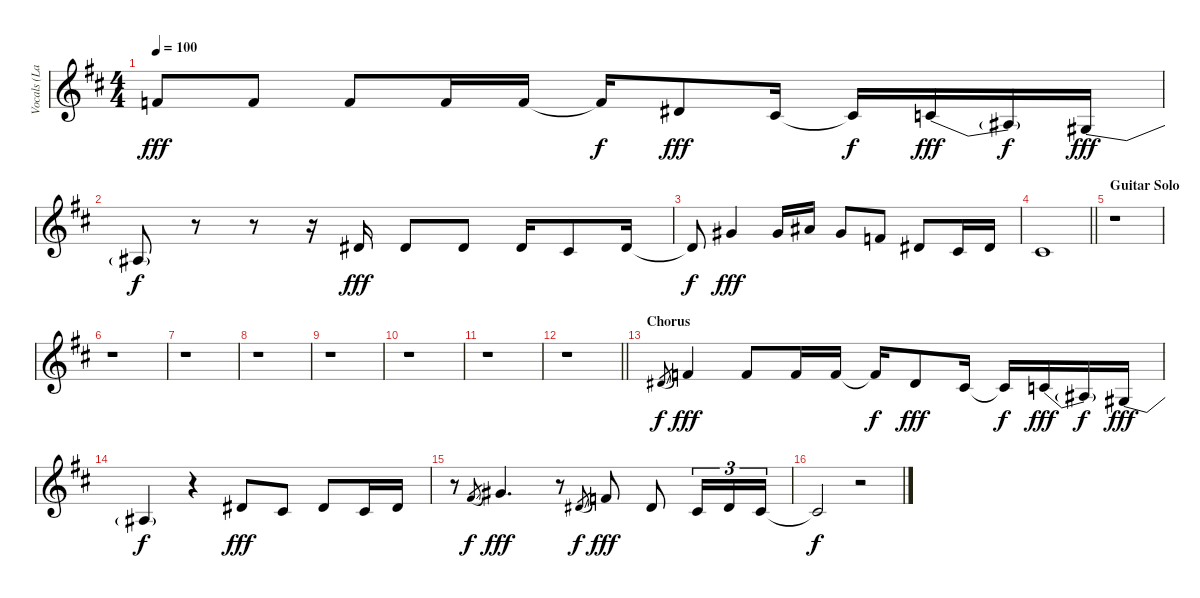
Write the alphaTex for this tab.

\track ("Vocals (Layne)" "Vocals (La") {instrument oboe}
\staff {score}
\tuning (Eb4 Bb3 Gb3 Db3 Ab2 Eb2) {hide}
\ts (4 4)
\tempo 100
\clef g2
\ks bminor
7.2.8{dy fff} 7.2.8 7.2.8 7.2.16 7.2.16 7.2{t}.16{dy f} 5.2.8{dy fff} 7.3.16 7.3{t}.16{dy f} 4.3{be (custom 0 4 20 4 40 0 60 0)}.16{dy fff} 4.3{t}.16{dy f} 2.3{be (bend 0 0 60 4)}.16{dy fff} |
2.3{t}.8{dy f} r.8 r.8 r.16 5.2.16{dy fff} 5.2.8 5.2.8 5.2.16 3.2.8 5.2.16 |
5.2{t}.8{dy f} 5.1.4{dy fff} 5.1.16 7.1.16 5.1.8 2.1.8 0.1.8 3.2.16 0.1.16 |
\barLineRight lightlight
3.2.1 |
\section ("" "Guitar Solo")
r.1 |
r.1 |
r.1 |
r.1 |
r.1 |
r.1 |
r.1 |
\barLineRight lightlight
r.1 |
\section ("" "Chorus")
5.2{sl}.8{gr dy f} 7.2.4{dy fff} 7.2.8 7.2.16 7.2.16 7.2{t}.16{dy f} 5.2.8{dy fff} 7.3.16 7.3{t}.16{dy f} 4.3{be (custom 0 4 20 4 40 0 60 0)}.16{dy fff} 4.3{t}.16{dy f} 2.3{be (bend 0 0 60 4)}.16{dy fff} |
2.3{t}.4{dy f} r.4 5.2.8{dy fff} 3.2.8 5.2.8 3.2.16 5.2.16 |
r.8 3.1{sl}.8{gr dy f} 5.1.4{d dy fff} r.8 5.2{sl}.8{gr dy f} 7.2.8{dy fff} 5.2.8 3.2.16{tu (3 2)} 5.2.16{tu (3 2)} 3.2.16{tu (3 2)} |
3.2{t}.2{dy f} r.2
